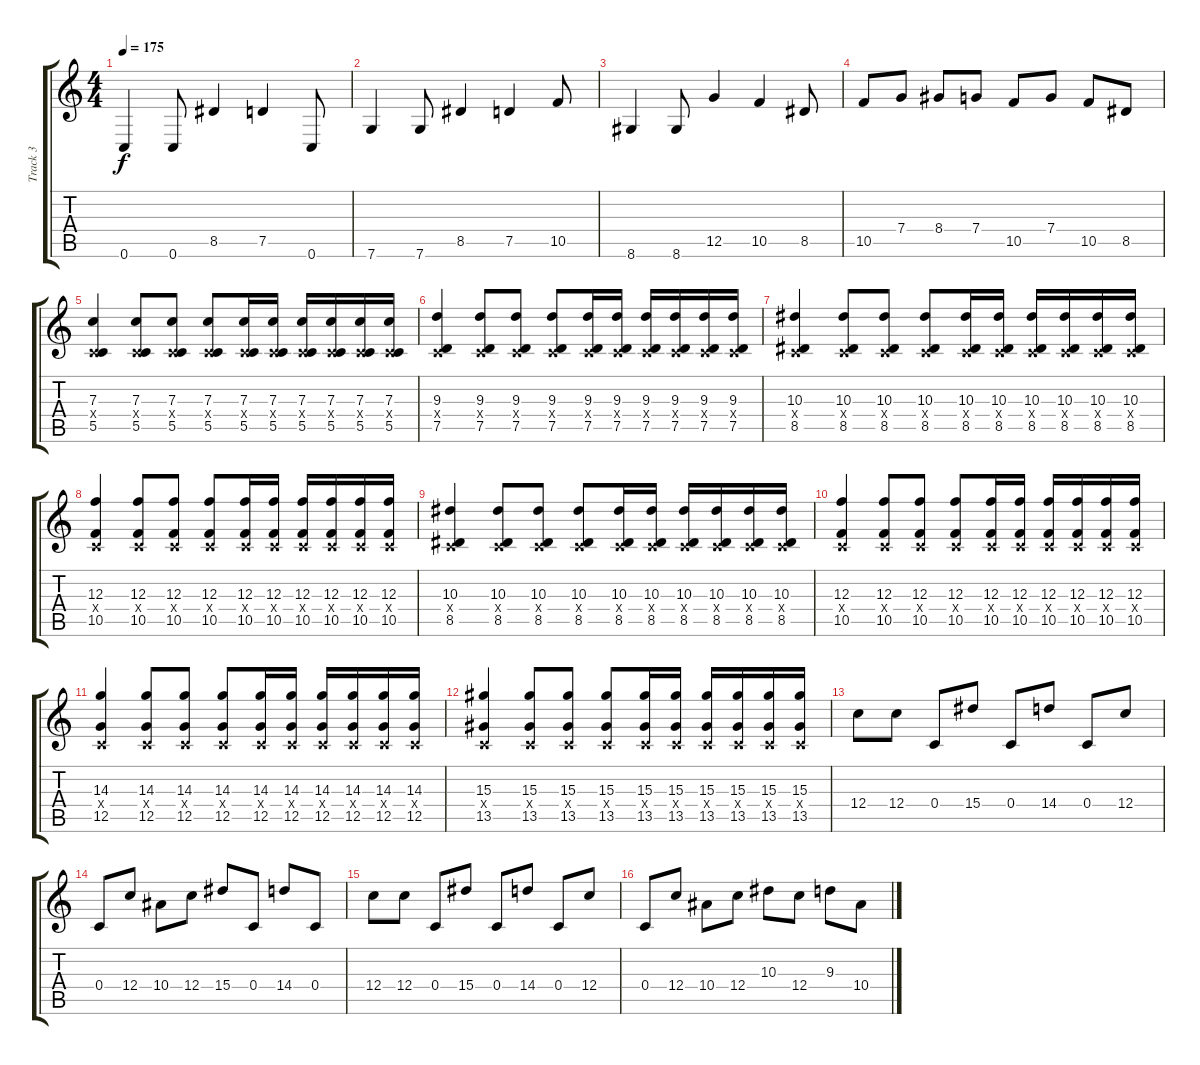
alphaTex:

\track ("Track 3" "Track 3") {instrument overdrivenguitar}
\staff {score tabs}
\tuning (D4 A3 F3 C3 G2 C2) {hide}
\ts (4 4)
\tempo 175
\clef g2
\ks c
0.6.4{dy f} 0.6.8 8.5.4 7.5.4 0.6.8 |
7.6.4 7.6.8 8.5.4 7.5.4 10.5.8 |
8.6.4 8.6.8 12.5.4 10.5.4 8.5.8 |
10.5.8 7.4.8 8.4.8 7.4.8 10.5.8 7.4.8 10.5.8 8.5.8 |
(7.3 0.4{x} 5.5).4 (7.3 0.4{x} 5.5).8 (7.3 0.4{x} 5.5).8 (7.3 0.4{x} 5.5).8 (7.3 0.4{x} 5.5).16 (7.3 0.4{x} 5.5).16 (7.3 0.4{x} 5.5).16 (7.3 0.4{x} 5.5).16 (7.3 0.4{x} 5.5).16 (7.3 0.4{x} 5.5).16 |
(9.3 0.4{x} 7.5).4 (9.3 0.4{x} 7.5).8 (9.3 0.4{x} 7.5).8 (9.3 0.4{x} 7.5).8 (9.3 0.4{x} 7.5).16 (9.3 0.4{x} 7.5).16 (9.3 0.4{x} 7.5).16 (9.3 0.4{x} 7.5).16 (9.3 0.4{x} 7.5).16 (9.3 0.4{x} 7.5).16 |
(10.3 0.4{x} 8.5).4 (10.3 0.4{x} 8.5).8 (10.3 0.4{x} 8.5).8 (10.3 0.4{x} 8.5).8 (10.3 0.4{x} 8.5).16 (10.3 0.4{x} 8.5).16 (10.3 0.4{x} 8.5).16 (10.3 0.4{x} 8.5).16 (10.3 0.4{x} 8.5).16 (10.3 0.4{x} 8.5).16 |
(12.3 0.4{x} 10.5).4 (12.3 0.4{x} 10.5).8 (12.3 0.4{x} 10.5).8 (12.3 0.4{x} 10.5).8 (12.3 0.4{x} 10.5).16 (12.3 0.4{x} 10.5).16 (12.3 0.4{x} 10.5).16 (12.3 0.4{x} 10.5).16 (12.3 0.4{x} 10.5).16 (12.3 0.4{x} 10.5).16 |
(10.3 0.4{x} 8.5).4 (10.3 0.4{x} 8.5).8 (10.3 0.4{x} 8.5).8 (10.3 0.4{x} 8.5).8 (10.3 0.4{x} 8.5).16 (10.3 0.4{x} 8.5).16 (10.3 0.4{x} 8.5).16 (10.3 0.4{x} 8.5).16 (10.3 0.4{x} 8.5).16 (10.3 0.4{x} 8.5).16 |
(12.3 0.4{x} 10.5).4 (12.3 0.4{x} 10.5).8 (12.3 0.4{x} 10.5).8 (12.3 0.4{x} 10.5).8 (12.3 0.4{x} 10.5).16 (12.3 0.4{x} 10.5).16 (12.3 0.4{x} 10.5).16 (12.3 0.4{x} 10.5).16 (12.3 0.4{x} 10.5).16 (12.3 0.4{x} 10.5).16 |
(14.3 0.4{x} 12.5).4 (14.3 0.4{x} 12.5).8 (14.3 0.4{x} 12.5).8 (14.3 0.4{x} 12.5).8 (14.3 0.4{x} 12.5).16 (14.3 0.4{x} 12.5).16 (14.3 0.4{x} 12.5).16 (14.3 0.4{x} 12.5).16 (14.3 0.4{x} 12.5).16 (14.3 0.4{x} 12.5).16 |
(15.3 0.4{x} 13.5).4 (15.3 0.4{x} 13.5).8 (15.3 0.4{x} 13.5).8 (15.3 0.4{x} 13.5).8 (15.3 0.4{x} 13.5).16 (15.3 0.4{x} 13.5).16 (15.3 0.4{x} 13.5).16 (15.3 0.4{x} 13.5).16 (15.3 0.4{x} 13.5).16 (15.3 0.4{x} 13.5).16 |
12.4.8{instrument overdrivenguitar} 12.4.8 0.4.8 15.4.8 0.4.8 14.4.8 0.4.8 12.4.8 |
0.4.8 12.4.8 10.4.8 12.4.8 15.4.8 0.4.8 14.4.8 0.4.8 |
12.4.8 12.4.8 0.4.8 15.4.8 0.4.8 14.4.8 0.4.8 12.4.8 |
0.4.8 12.4.8 10.4.8 12.4.8 10.3.8 12.4.8 9.3.8 10.4.8
